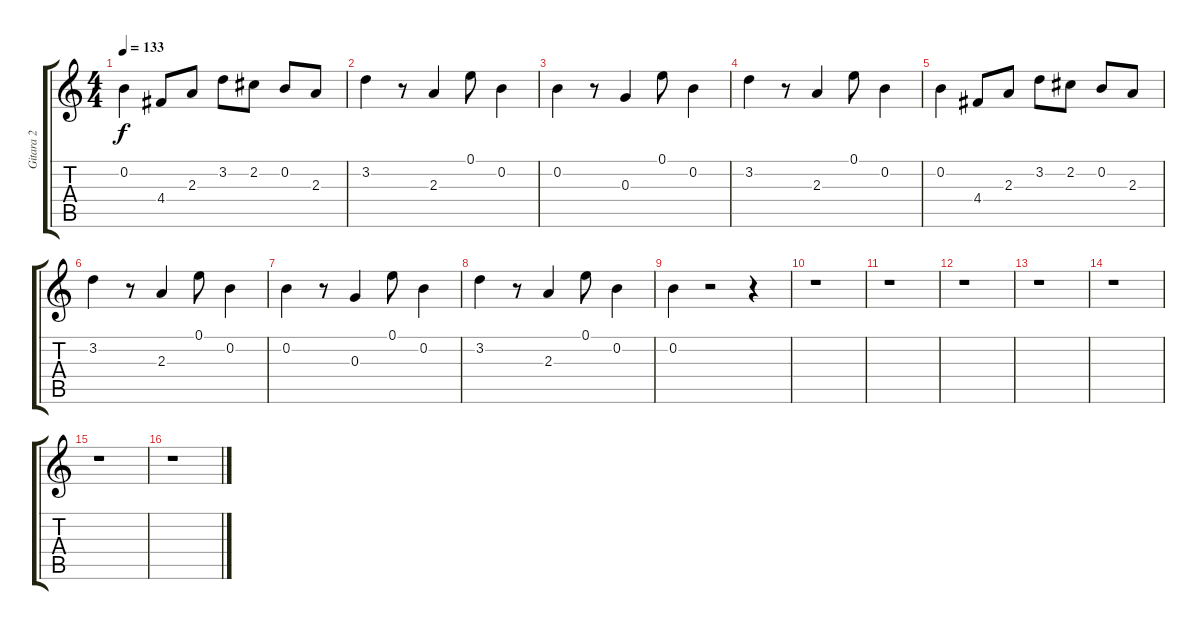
\track ("Gitara 2" "Gitara 2") {instrument acousticguitarsteel}
\staff {score tabs}
\tuning (E4 B3 G3 D3 A2 E2) {hide}
\ts (4 4)
\tempo 133
\clef g2
\ks c
0.2.4{dy f} 4.4.8 2.3.8 3.2.8 2.2.8 0.2.8 2.3.8 |
3.2.4 r.8 2.3.4 0.1.8 0.2.4 |
0.2.4 r.8 0.3.4 0.1.8 0.2.4 |
3.2.4 r.8 2.3.4 0.1.8 0.2.4 |
0.2.4 4.4.8 2.3.8 3.2.8 2.2.8 0.2.8 2.3.8 |
3.2.4 r.8 2.3.4 0.1.8 0.2.4 |
0.2.4 r.8 0.3.4 0.1.8 0.2.4 |
3.2.4 r.8 2.3.4 0.1.8 0.2.4 |
0.2.4 r.2 r.4 |
r.1 |
r.1 |
r.1 |
r.1 |
r.1 |
r.1 |
r.1
